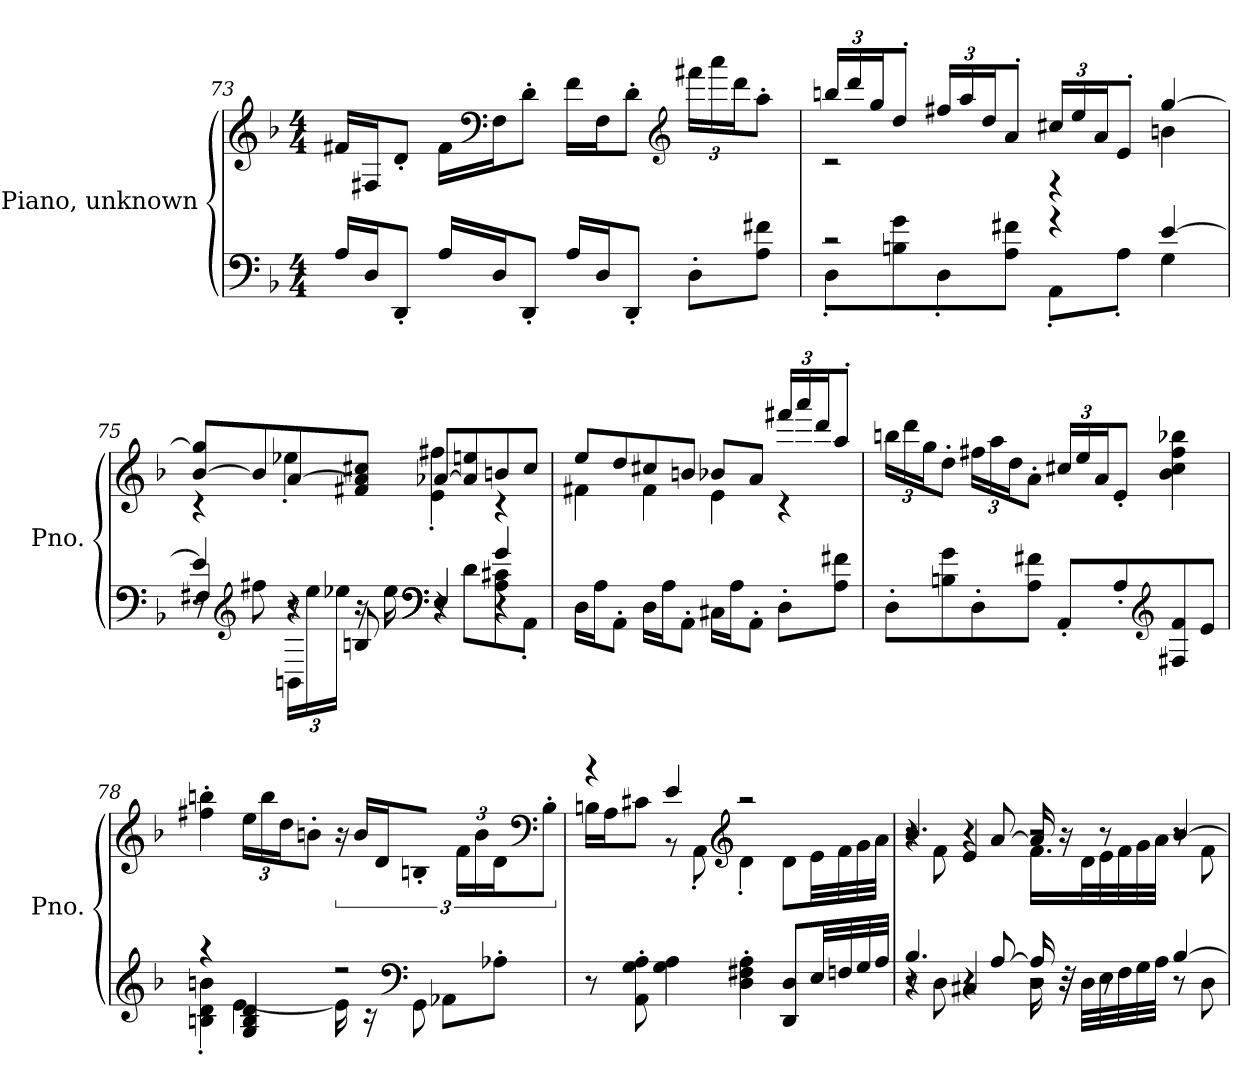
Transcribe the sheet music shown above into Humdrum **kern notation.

**kern	**kern
*part1	*part1
*staff2	*staff1
*I"Piano, unknown	*
*I'Pno.	*
!!LO:PB:g=z
*clefF4	*clefG2
*k[b-]	*k[b-]
*M4/4	*M4/4
=73	=73
16A/LL	16f#X/LL
16D/J	16F#X/J
8DD'/J	8d'/J
16A/LL	16f#\LL
*	*clefF4
16D/J	16F#\J
8DD'/J	8d'\J
16A/LL	16f#\LL
16D/J	16F#\J
8DD'/J	8d'\J
*	*clefG2
*	*Xbrackettup
8D'\L	24fff#X\LL
.	24aaa\
.	24ddd\J
8A\ 8f#X\J	8aa'\J
=74	=74
*^	*^
2r	8D'\L	24bbn/LL	2r
.	.	24ddd/	.
.	.	24gg/J	.
.	8Bn\ 8g\	8dd'/J	.
.	8D'\	24ff#X/LL	.
.	.	24aa/	.
.	.	24dd/J	.
.	8A\ 8f#X\J	8a'/J	.
4r	8AA'\L	24cc#X/LL	4r
.	.	24ee/	.
.	.	24a/J	.
.	8A'\J	8e'/J	.
[4e/	4G\	[4gg/	4bn\
!!LO:LB:g=z	!!
=75	=75	=75	=75
*	*^	*	*
4e/]	8r	4F#X/	[8b-/ 8gg/]L	4r
*clefG2	*	*	*	*
.	8ff#X\	.	8b-/]	.
*	*Xbrackettup	*	*	*
8r	24BBn\LL	4r	[8a/	4ee-X'\
.	24ee\	.	.	.
.	24ee-X\JJ	.	.	.
8Bn/	16r	.	8f#X/ 8a/] 8cc#X/J	.
.	16ee-\	.	.	.
*clefF4	*	*	*	*
4r	8r	4E/	[8a-X/L	4e\' 4ff#X\'
.	8d\L	.	8a-/] 8een/	.
4g/	8A\ 8c#X\	4r	8bn/	4r
.	8AA'\J	.	8cc#/J	.
*v	*v	*v	*	*
=76	=76	=76
16D\LL	8ee/L	4f#X\
16A\J	.	.
8AA'\J	8dd/	.
16D\LL	8cc#X/	4f#\
16A\J	.	.
8AA'\J	8bn/J	.
16C#X\LL	8b-X/L	4e\
16A\J	.	.
8AA'\J	8a/J	.
8D'\L	24fff#X/LL	4r
.	24aaa/	.
.	24ddd/J	.
8A\ 8f#X\J	8aa'/J	.
*	*v	*v
!!LO:LB:g=z
=77	=77
8D'\L	24bbn\LL
.	24ddd\
.	24gg\J
8Bn\ 8g\	8dd'\J
8D'\	24ff#X\LL
.	24aa\
.	24dd\J
8A\ 8f#X\J	8a'\J
8AA'/L	24cc#X/LL
.	24ee/
.	24a/J
8A'/	8e'/J
*clefG2	*
8F#X/ 8f#/	4b-\ 4cc#\ 4ff#\ 4bb-X\
8e/J	.
=78	=78
*^	*
4r	4Bn\' 4d\' 4bn\'	4ff#X\' 4bbn\'
4G/ 4B/ 4d/	[4e\	24ee\LL
.	.	24bb\
.	.	24dd\J
.	.	8bn'\J
*	*	*brackettup
2r	16e\]	24r
.	.	24b/LL
.	16r	.
.	.	24d/J
*clefF4	*	*
.	8GG\	8Bn'/J
*	*	*Xbrackettup
.	8AA-X\L	24f\LL
.	.	24b\
.	.	24d\J
*	*	*clefF4
.	8A-X'\J	8B'\J
*v	*v	*
!!LO:LB:g=z
=79	=79
*	*^
8r	4r	16Bn\LL
.	.	16A\J
8AA\' 8G\' 8A\'	.	8c#X\J
4G\ 4A\	4e/	8r
.	.	8AA'\
*	*clefG2	*
4D\' 4F#X\' 4A\'	2r	4d'\
8DD/ 8D/L	.	8d\L
32E/LL	.	32e\LL
32Fn/	.	32f\
32G/	.	32g\
32A/JJJ	.	32a\JJJ
=80	=80	=80
*^	*	*^
*	*^	*	*	*
4.B-/	8r	4r	4.b-/	8r	4r
.	8D\	.	.	8f\	.
.	4r	4C#X/	.	4r	4e/
[8A/	.	.	[8a/	.	.
16A/]	16D\	2r	16a/]	16.f\LL	2r
16r	32r	.	16r	.	.
.	32D\LLL	.	.	32d\L	.
8r	32E\	.	8r	32e\	.
.	32F\	.	.	32f\	.
.	32G\	.	.	32g\	.
.	32A\JJJ	.	.	32a\JJJ	.
[4B-/	8r	.	[4b-/	8r	.
.	8D\	.	.	8f\	.
*v	*v	*v	*	*	*
*	*v	*v	*v
=	=
*-	*-
